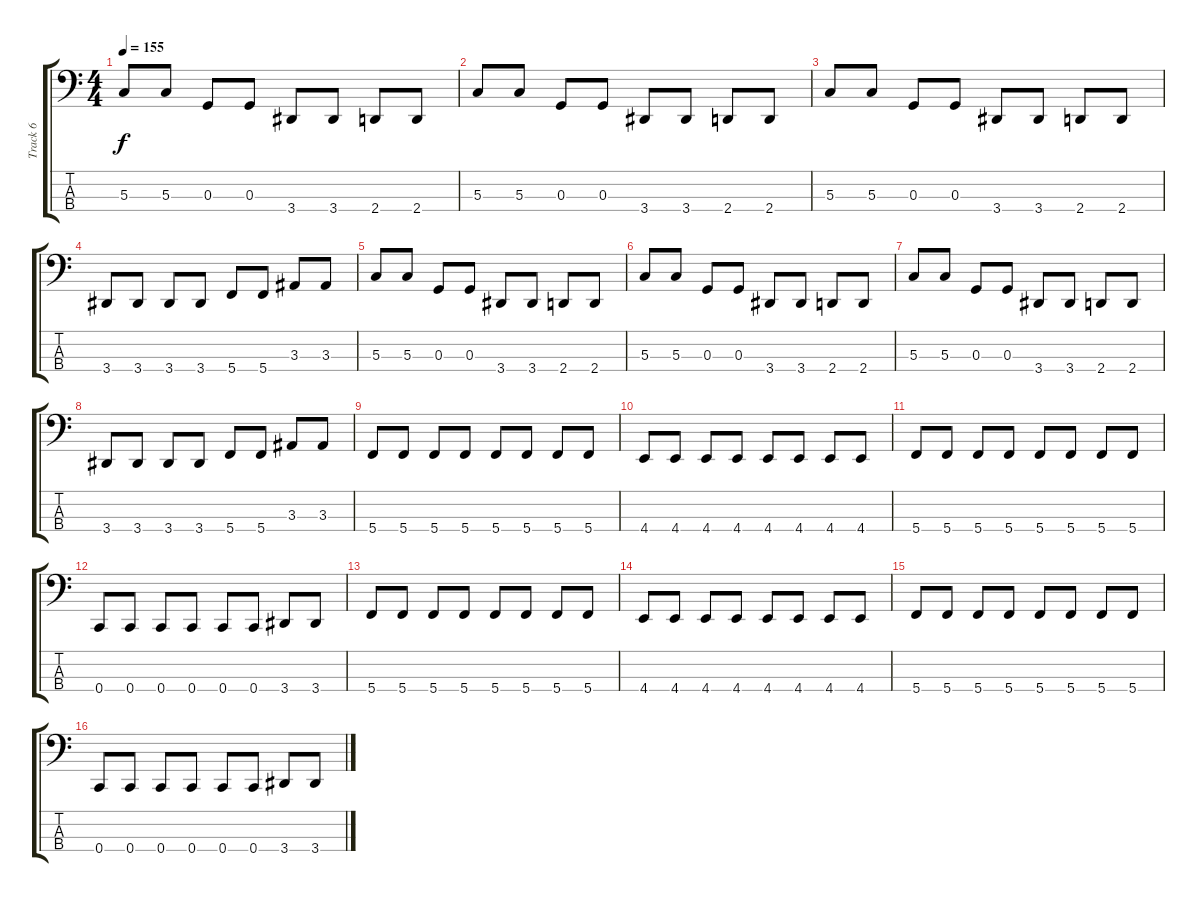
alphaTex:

\track ("Track 6" "Track 6") {instrument electricbasspick}
\staff {score tabs}
\tuning (F2 C2 G1 C1) {hide}
\ts (4 4)
\tempo 155
\clef f4
\ks c
5.3.8{dy f} 5.3.8 0.3.8 0.3.8 3.4.8 3.4.8 2.4.8 2.4.8 |
5.3.8 5.3.8 0.3.8 0.3.8 3.4.8 3.4.8 2.4.8 2.4.8 |
5.3.8 5.3.8 0.3.8 0.3.8 3.4.8 3.4.8 2.4.8 2.4.8 |
3.4.8 3.4.8 3.4.8 3.4.8 5.4.8 5.4.8 3.3.8 3.3.8 |
5.3.8 5.3.8 0.3.8 0.3.8 3.4.8 3.4.8 2.4.8 2.4.8 |
5.3.8 5.3.8 0.3.8 0.3.8 3.4.8 3.4.8 2.4.8 2.4.8 |
5.3.8 5.3.8 0.3.8 0.3.8 3.4.8 3.4.8 2.4.8 2.4.8 |
3.4.8 3.4.8 3.4.8 3.4.8 5.4.8 5.4.8 3.3.8 3.3.8 |
5.4.8 5.4.8 5.4.8 5.4.8 5.4.8 5.4.8 5.4.8 5.4.8 |
4.4.8 4.4.8 4.4.8 4.4.8 4.4.8 4.4.8 4.4.8 4.4.8 |
5.4.8 5.4.8 5.4.8 5.4.8 5.4.8 5.4.8 5.4.8 5.4.8 |
0.4.8 0.4.8 0.4.8 0.4.8 0.4.8 0.4.8 3.4.8 3.4.8 |
5.4.8 5.4.8 5.4.8 5.4.8 5.4.8 5.4.8 5.4.8 5.4.8 |
4.4.8 4.4.8 4.4.8 4.4.8 4.4.8 4.4.8 4.4.8 4.4.8 |
5.4.8 5.4.8 5.4.8 5.4.8 5.4.8 5.4.8 5.4.8 5.4.8 |
0.4.8 0.4.8 0.4.8 0.4.8 0.4.8 0.4.8 3.4.8 3.4.8
